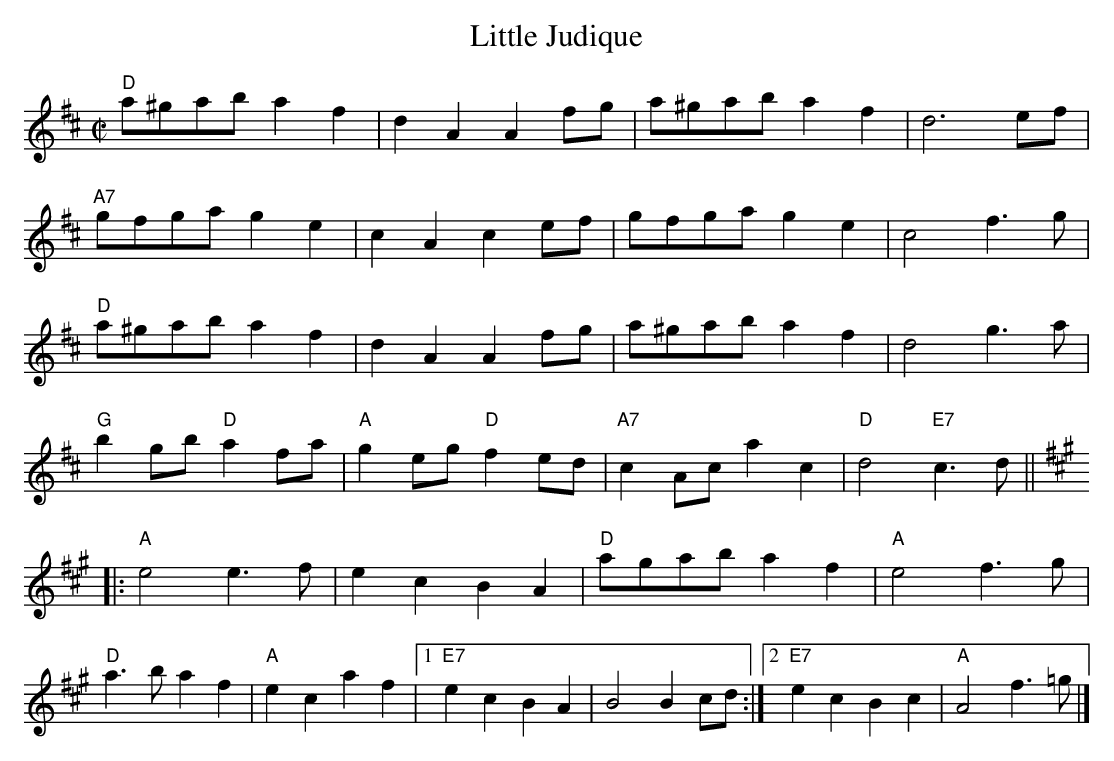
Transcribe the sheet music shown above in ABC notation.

X:1
T:Little Judique
M:C|
L:1/8
K:D
"D"a^gab a2f2 | d2A2 A2fg | a^gab a2f2 | d6 ef |
"A7"gfga g2e2 | c2A2 c2ef | gfga g2e2 | c4 f3g |
"D"a^gab a2f2 | d2A2 A2fg | a^gab a2f2 | d4 g3a |
"G"b2gb "D"a2fa | "A"g2eg  "D"f2ed | "A7"c2Ac  a2c2 | "D"d4 "E7"c3d ||
K:A
|:"A"e4 e3f | e2c2 B2A2 | "D"agab a2f2 | "A"e4 f3g |
"D"a3b a2f2 | "A"e2c2 a2 f2 | [1 "E7"e2c2 B2A2 | B4 B2cd :| [2 "E7"e2c2 B2c2 | "A"A4 f3=g |]
